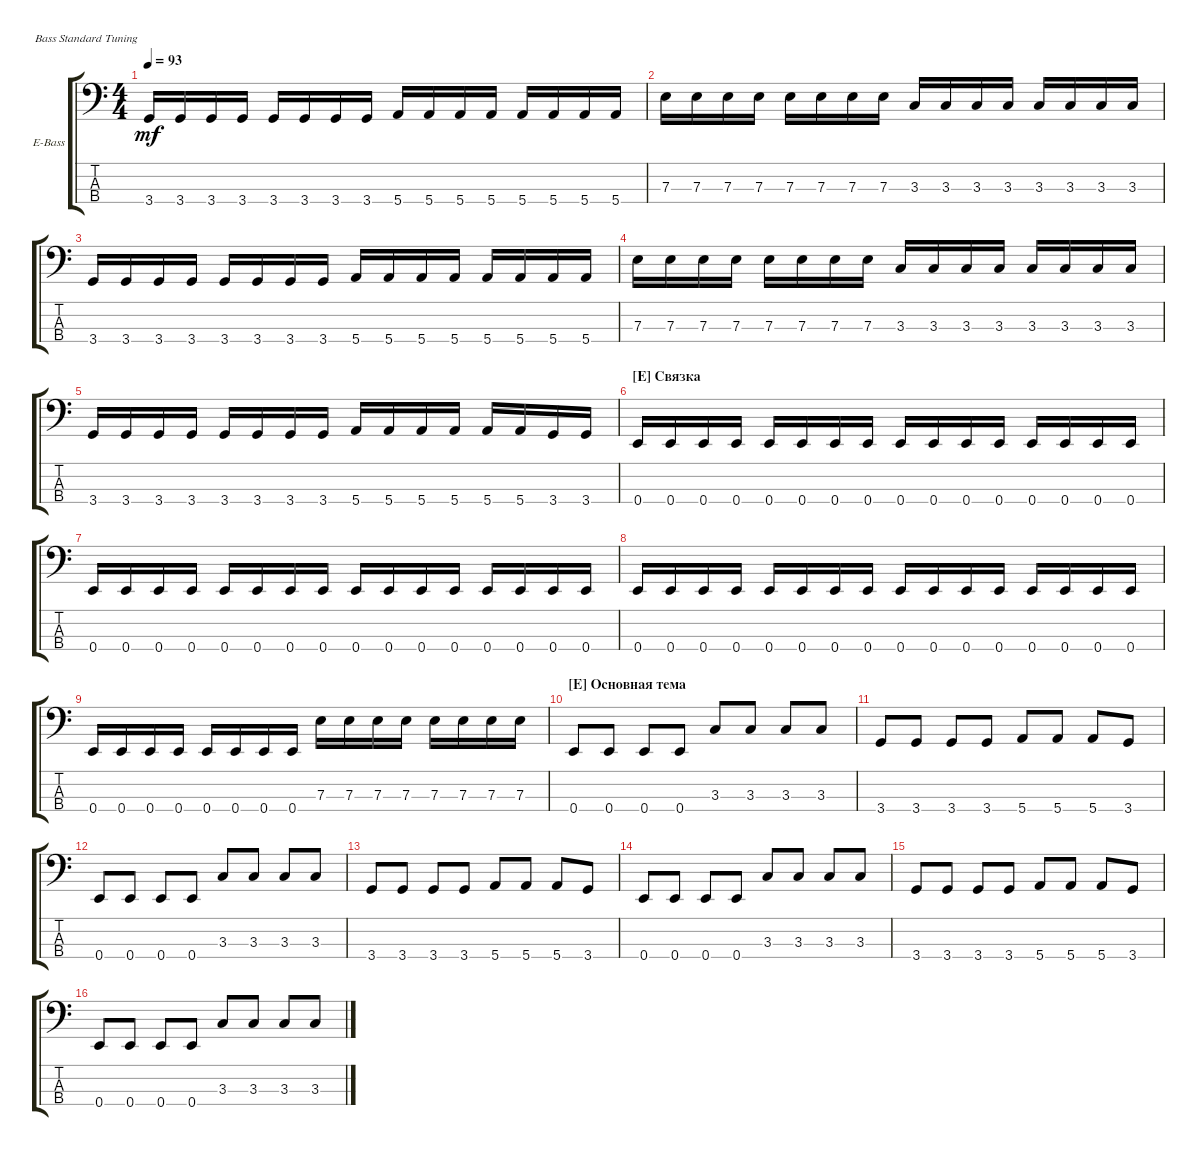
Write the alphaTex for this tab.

\defaultSystemsLayout 4
\bracketExtendMode groupsimilarinstruments
\firstSystemTrackNameOrientation horizontal
\otherSystemsTrackNameOrientation horizontal
\track ("Electric Bass" "E-Bass") {instrument electricbassfinger}
\staff {score tabs}
\tuning (G2 D2 A1 E1)
\ts (4 4)
\tempo 93
\clef f4
\ks c
3.4.16{dy mf} 3.4.16 3.4.16 3.4.16 3.4.16 3.4.16 3.4.16 3.4.16 5.4.16 5.4.16 5.4.16 5.4.16 5.4.16 5.4.16 5.4.16 5.4.16 |
7.3.16 7.3.16 7.3.16 7.3.16 7.3.16 7.3.16 7.3.16 7.3.16 3.3.16 3.3.16 3.3.16 3.3.16 3.3.16 3.3.16 3.3.16 3.3.16 |
3.4.16 3.4.16 3.4.16 3.4.16 3.4.16 3.4.16 3.4.16 3.4.16 5.4.16 5.4.16 5.4.16 5.4.16 5.4.16 5.4.16 5.4.16 5.4.16 |
7.3.16 7.3.16 7.3.16 7.3.16 7.3.16 7.3.16 7.3.16 7.3.16 3.3.16 3.3.16 3.3.16 3.3.16 3.3.16 3.3.16 3.3.16 3.3.16 |
3.4.16 3.4.16 3.4.16 3.4.16 3.4.16 3.4.16 3.4.16 3.4.16 5.4.16 5.4.16 5.4.16 5.4.16 5.4.16 5.4.16 3.4.16 3.4.16 |
\section ("E" "Связка")
0.4.16 0.4.16 0.4.16 0.4.16 0.4.16 0.4.16 0.4.16 0.4.16 0.4.16 0.4.16 0.4.16 0.4.16 0.4.16 0.4.16 0.4.16 0.4.16 |
0.4.16 0.4.16 0.4.16 0.4.16 0.4.16 0.4.16 0.4.16 0.4.16 0.4.16 0.4.16 0.4.16 0.4.16 0.4.16 0.4.16 0.4.16 0.4.16 |
0.4.16 0.4.16 0.4.16 0.4.16 0.4.16 0.4.16 0.4.16 0.4.16 0.4.16 0.4.16 0.4.16 0.4.16 0.4.16 0.4.16 0.4.16 0.4.16 |
0.4.16 0.4.16 0.4.16 0.4.16 0.4.16 0.4.16 0.4.16 0.4.16 7.3.16 7.3.16 7.3.16 7.3.16 7.3.16 7.3.16 7.3.16 7.3.16 |
\section ("E" "Основная тема")
0.4.8 0.4.8 0.4.8 0.4.8 3.3.8 3.3.8 3.3.8 3.3.8 |
3.4.8 3.4.8 3.4.8 3.4.8 5.4.8 5.4.8 5.4.8 3.4.8 |
0.4.8 0.4.8 0.4.8 0.4.8 3.3.8 3.3.8 3.3.8 3.3.8 |
3.4.8 3.4.8 3.4.8 3.4.8 5.4.8 5.4.8 5.4.8 3.4.8 |
0.4.8 0.4.8 0.4.8 0.4.8 3.3.8 3.3.8 3.3.8 3.3.8 |
3.4.8 3.4.8 3.4.8 3.4.8 5.4.8 5.4.8 5.4.8 3.4.8 |
0.4.8 0.4.8 0.4.8 0.4.8 3.3.8 3.3.8 3.3.8 3.3.8
